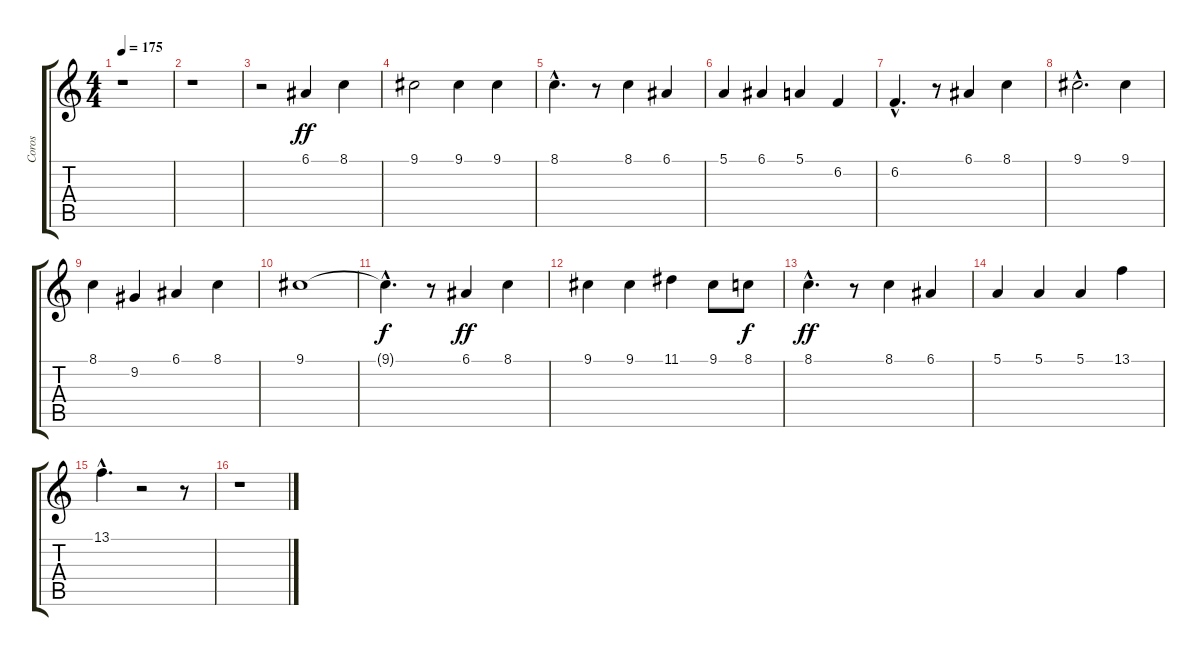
\track ("Coros" "Coros") {instrument tenorsax}
\staff {score tabs}
\tuning (E4 B3 G3 D3 A2 E2) {hide}
\ts (4 4)
\tempo 175
\clef g2
\ks c
r.1{dy ff} |
r.1 |
r.2 6.1.4 8.1.4 |
9.1.2 9.1.4 9.1.4 |
8.1{hac}.4{d} r.8 8.1.4 6.1.4 |
5.1.4 6.1.4 5.1.4 6.2.4 |
6.2{hac}.4{d} r.8 6.1.4 8.1.4 |
9.1{hac}.2{d} 9.1.4 |
8.1.4 9.2.4 6.1.4 8.1.4 |
9.1.1 |
9.1{hac t}.4{d dy f} r.8 6.1.4{dy ff} 8.1.4 |
9.1.4 9.1.4 11.1.4 9.1.8 8.1.8{dy f} |
8.1{hac}.4{d dy ff} r.8 8.1.4 6.1.4 |
5.1.4 5.1.4 5.1.4 13.1.4 |
13.1{hac}.4{d} r.2 r.8 |
r.1
